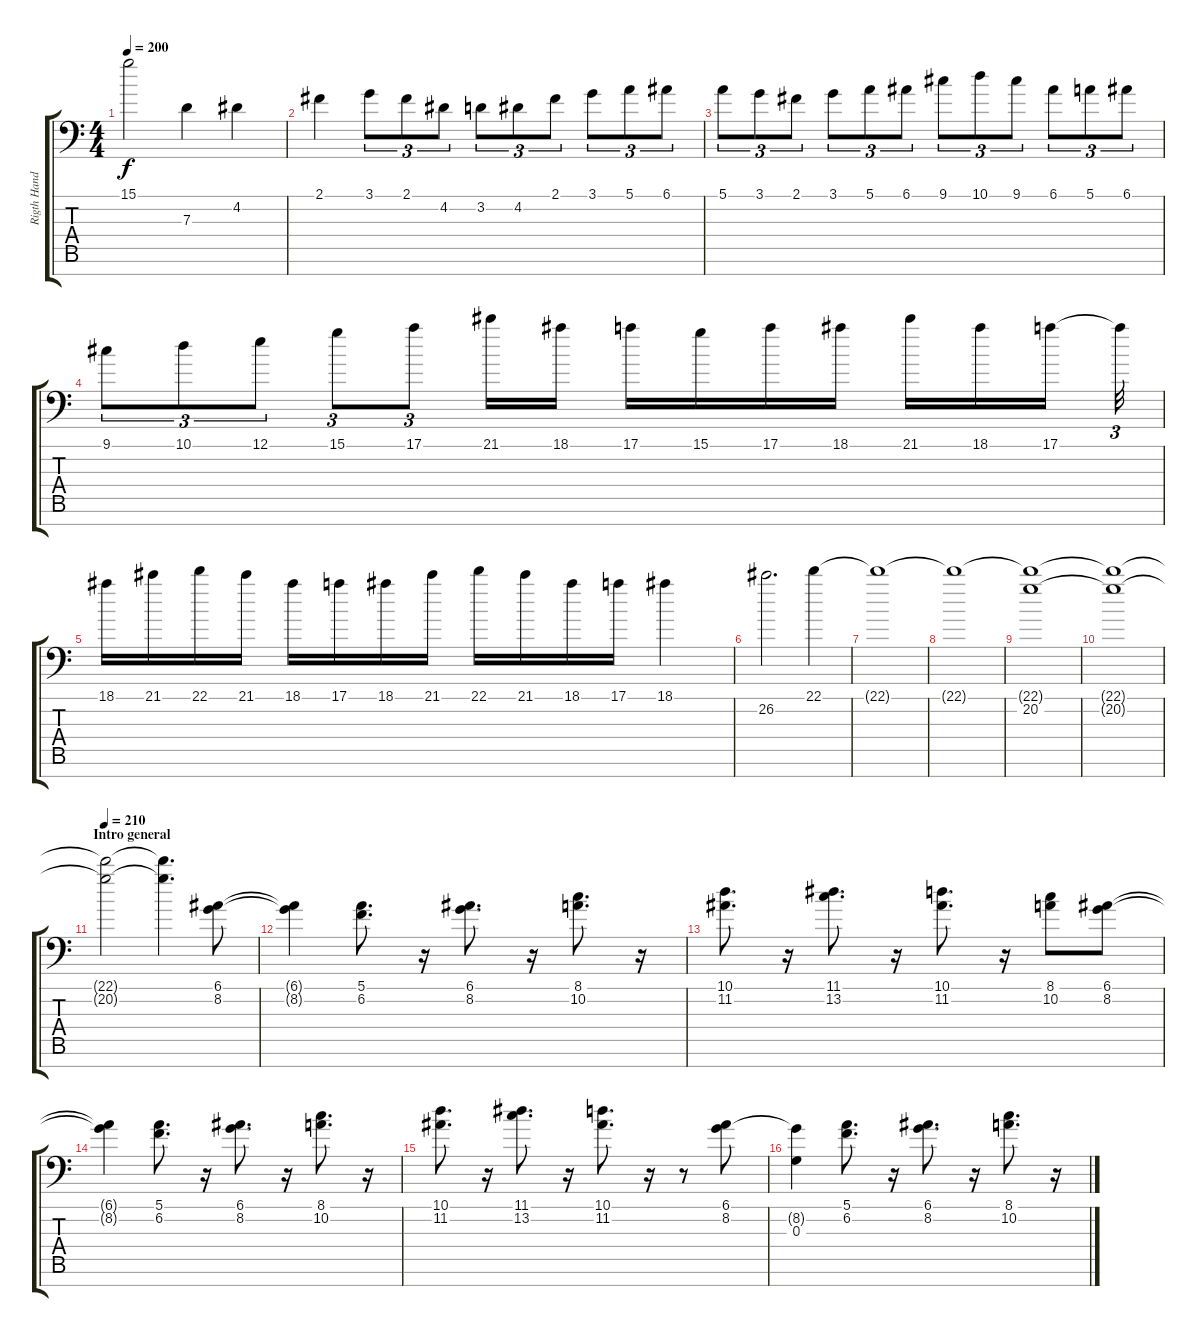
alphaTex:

\track ("Rigth Hand" "Rigth Hand") {instrument churchorgan}
\staff {score tabs}
\tuning (E4 B3 G3 D3 A2 E2 G1) {hide}
\ts (4 4)
\tempo 200
\clef f4
\ks c
15.1{t}.2{dy f} 7.3.4 4.2.4 |
2.1.4 3.1.8{tu (3 2)} 2.1.8{tu (3 2)} 4.2.8{tu (3 2)} 3.2.8{tu (3 2)} 4.2.8{tu (3 2)} 2.1.8{tu (3 2)} 3.1.8{tu (3 2)} 5.1.8{tu (3 2)} 6.1.8{tu (3 2)} |
5.1.8{tu (3 2)} 3.1.8{tu (3 2)} 2.1.8{tu (3 2)} 3.1.8{tu (3 2)} 5.1.8{tu (3 2)} 6.1.8{tu (3 2)} 9.1.8{tu (3 2)} 10.1.8{tu (3 2)} 9.1.8{tu (3 2)} 6.1.8{tu (3 2)} 5.1.8{tu (3 2)} 6.1.8{tu (3 2)} |
9.1.8{tu (3 2)} 10.1.8{tu (3 2)} 12.1.8{tu (3 2)} 15.1.8{tu (3 2)} 17.1.8{tu (3 2)} 21.1.16 18.1.16 17.1.16 15.1.16 17.1.16 18.1.16 21.1.16 18.1.16 17.1.16{beam splitsecondary} 17.1{t}.32{tu (3 2)} |
18.1.16 21.1.16 22.1.16 21.1.16 18.1.16 17.1.16 18.1.16 21.1.16 22.1.16 21.1.16 18.1.16 17.1.16 18.1.4 |
26.2.2{d} 22.1.4 |
22.1{t}.1 |
22.1{t}.1 |
(22.1{t} 20.2).1 |
(22.1{t} 20.2{t}).1 |
\section ("" "Intro general")
\tempo 210
(22.1{t} 20.2{t}).2 (22.1{t} 20.2{t}).4{d} (6.1 8.2).8{instrument rockorgan} |
(6.1{t} 8.2{t}).4 (5.1 6.2).8{d} r.16 (6.1 8.2).8{d} r.16 (8.1 10.2).8{d} r.16 |
(10.1 11.2).8{d} r.16 (11.1 13.2).8{d} r.16 (10.1 11.2).8{d} r.16 (8.1 10.2).8 (6.1 8.2).8 |
(6.1{t} 8.2{t}).4 (5.1 6.2).8{d} r.16 (6.1 8.2).8{d} r.16 (8.1 10.2).8{d} r.16 |
(10.1 11.2).8{d} r.16 (11.1 13.2).8{d} r.16 (10.1 11.2).8{d} r.16 r.8 (6.1 8.2).8 |
(8.2{t} 0.3).4 (5.1 6.2).8{d} r.16 (6.1 8.2).8{d} r.16 (8.1 10.2).8{d} r.16
